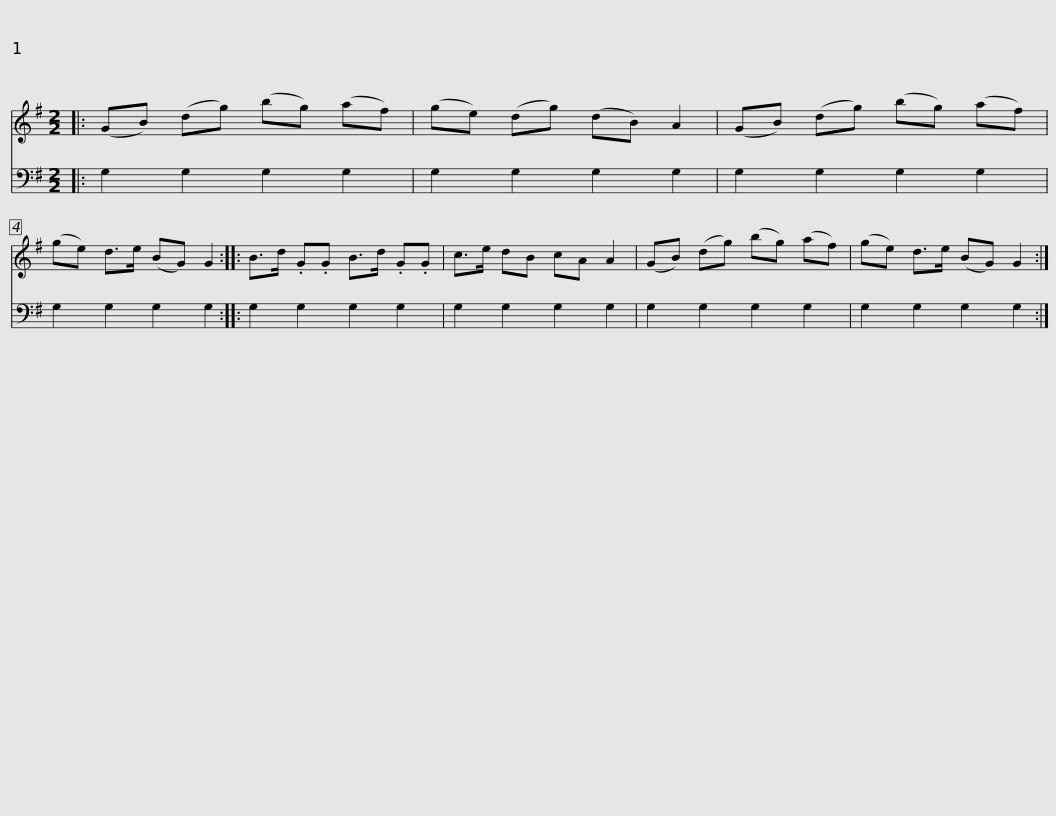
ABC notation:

X:1
%%score 1 2
L:1/8
M:2/2
I:linebreak $
K:G
V:1 treble
V:2 bass
V:1
|: (GB) (dg) (bg) (af) | (ge) (dg) (dB) A2 | (GB) (dg) (bg) (af) | (ge) d>e (BG) G2 :: B>d .G.G B>d .G.G |$ %5
 c>e dB cA A2 | (GB) (dg) (bg) (af) | (ge) d>e (BG) G2 :| %8
V:2
|: G,2 G,2 G,2 G,2 | G,2 G,2 G,2 G,2 | G,2 G,2 G,2 G,2 | G,2 G,2 G,2 G,2 :: G,2 G,2 G,2 G,2 |$ %5
 G,2 G,2 G,2 G,2 | G,2 G,2 G,2 G,2 | G,2 G,2 G,2 G,2 :| %8
